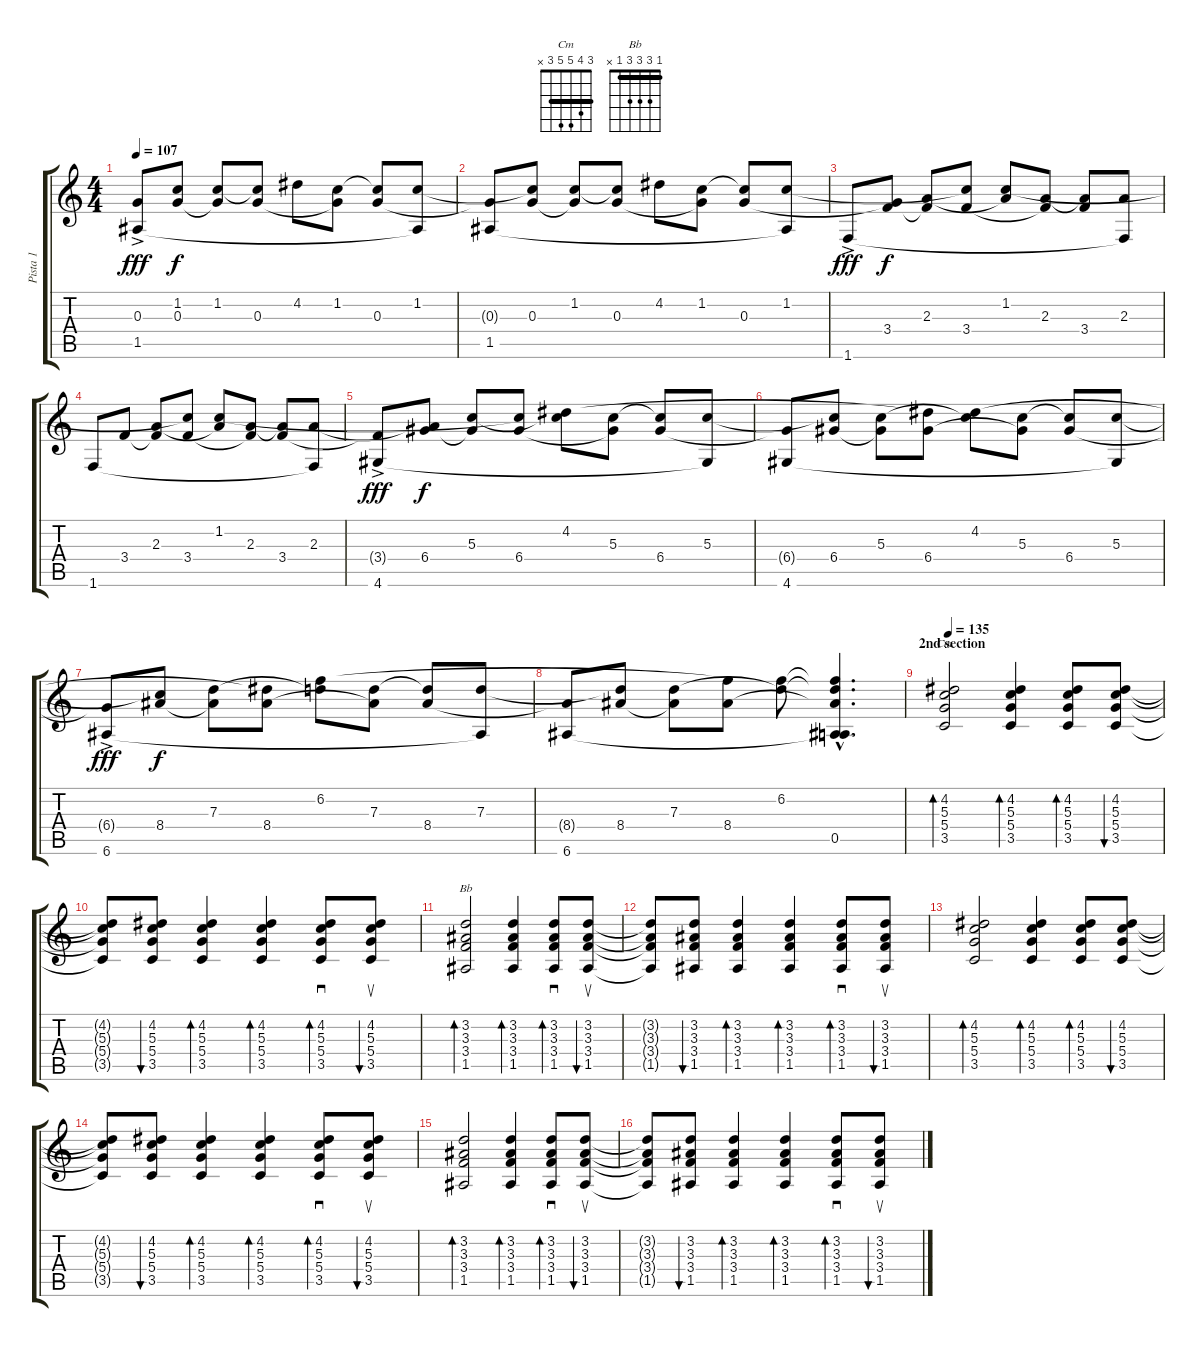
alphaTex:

\track ("Pista 1" "Pista 1") {instrument acousticguitarsteel}
\staff {score tabs}
\tuning (E4 B3 G3 D3 A2 E2) {hide}
\chord ("Cm" 3 4 5 5 3 x) {barre 3}
\chord ("Bb" 1 3 3 3 1 x) {barre 1}
\ts (4 4)
\tempo 107
\clef g2
\ks c
(0.3{t} 1.5{ac}).8{dy fff} (1.2{t} 0.3).8{dy f} (1.2 0.3{t}).8 (1.2{t} 0.3).8 4.2.8 (1.2 0.3{t}).8 (1.2{t} 0.3).8 (1.2 1.5{t}).8 |
(0.3{t} 1.5).8 (1.2{t} 0.3).8 (1.2 0.3{t}).8 (1.2{t} 0.3).8 4.2.8 (1.2 0.3{t}).8 (1.2{t} 0.3).8 (1.2 1.5{t}).8 |
1.6{ac}.8{dy fff} (0.3{t} 3.4).8{dy f} (2.3 3.4{t}).8 (1.2{t} 3.4).8 (1.2 2.3{t}).8 (2.3 3.4{t}).8 (2.3{t} 3.4).8 (2.3 1.6{t}).8 |
1.6.8 3.4.8 (2.3 3.4{t}).8 (1.2{t} 3.4).8 (1.2 2.3{t}).8 (2.3 3.4{t}).8 (2.3{t} 3.4).8 (2.3 1.6{t}).8 |
(3.4{t} 4.6{ac}).8{dy fff} (2.3{t} 6.4).8{dy f} (5.3 6.4{t}).8 (1.2{t} 6.4).8 (4.2 5.3{t}).8 (5.3 6.4{t}).8 (5.3{t} 6.4).8 (5.3 4.6{t}).8 |
(6.4{t} 4.6).8 (5.3{t} 6.4).8 (5.3 6.4{t}).8 (4.2{t} 6.4).8 (4.2 5.3{t}).8 (5.3 6.4{t}).8 (5.3{t} 6.4).8 (5.3 4.6{t}).8 |
(6.4{t} 6.6{ac}).8{dy fff} (5.3{t} 8.4).8{dy f} (7.3 8.4{t}).8 (4.2{t} 8.4).8 (6.2 7.3{t}).8 (7.3 8.4{t}).8 (7.3{t} 8.4).8 (7.3 6.6{t}).8 |
(8.4{t} 6.6).8 (7.3{t} 8.4).8 (7.3 8.4{t}).8 (6.2{t} 8.4).8 (6.2 7.3{t}).8 (6.2{hac t} 7.3{hac t} 8.4{hac t} 0.5{hac} 6.6{hac t}).4{d} |
\section ("" "2nd section")
\tempo 135
(4.2 5.3 5.4 3.5).2{bd 240 ch "Cm" volume 6} (4.2 5.3 5.4 3.5).4{bd 120} (4.2 5.3 5.4 3.5).8{bd 120} (4.2 5.3 5.4 3.5).8{bu 120} |
(4.2{t} 5.3{t} 5.4{t} 3.5{t}).8 (4.2 5.3 5.4 3.5).8{bu 120} (4.2 5.3 5.4 3.5).4{bd 120} (4.2 5.3 5.4 3.5).4{bd 120} (4.2 5.3 5.4 3.5).8{sd bd 120} (4.2 5.3 5.4 3.5).8{su bu 120} |
(3.2 3.3 3.4 1.5).2{bd 120 ch "Bb"} (3.2 3.3 3.4 1.5).4{bd 120} (3.2 3.3 3.4 1.5).8{sd bd 120} (3.2 3.3 3.4 1.5).8{su bu 120} |
(3.2{t} 3.3{t} 3.4{t} 1.5{t}).8 (3.2 3.3 3.4 1.5).8{bu 120} (3.2 3.3 3.4 1.5).4{bd 120} (3.2 3.3 3.4 1.5).4{bd 120} (3.2 3.3 3.4 1.5).8{sd bd 120} (3.2 3.3 3.4 1.5).8{su bu 120} |
(4.2 5.3 5.4 3.5).2{bd 240} (4.2 5.3 5.4 3.5).4{bd 120} (4.2 5.3 5.4 3.5).8{bd 120} (4.2 5.3 5.4 3.5).8{bu 120} |
(4.2{t} 5.3{t} 5.4{t} 3.5{t}).8 (4.2 5.3 5.4 3.5).8{bu 120} (4.2 5.3 5.4 3.5).4{bd 120} (4.2 5.3 5.4 3.5).4{bd 120} (4.2 5.3 5.4 3.5).8{sd bd 120} (4.2 5.3 5.4 3.5).8{su bu 120} |
(3.2 3.3 3.4 1.5).2{bd 120} (3.2 3.3 3.4 1.5).4{bd 120} (3.2 3.3 3.4 1.5).8{sd bd 120} (3.2 3.3 3.4 1.5).8{su bu 120} |
(3.2{t} 3.3{t} 3.4{t} 1.5{t}).8 (3.2 3.3 3.4 1.5).8{bu 120} (3.2 3.3 3.4 1.5).4{bd 120} (3.2 3.3 3.4 1.5).4{bd 120} (3.2 3.3 3.4 1.5).8{sd bd 120} (3.2 3.3 3.4 1.5).8{su bu 120}
